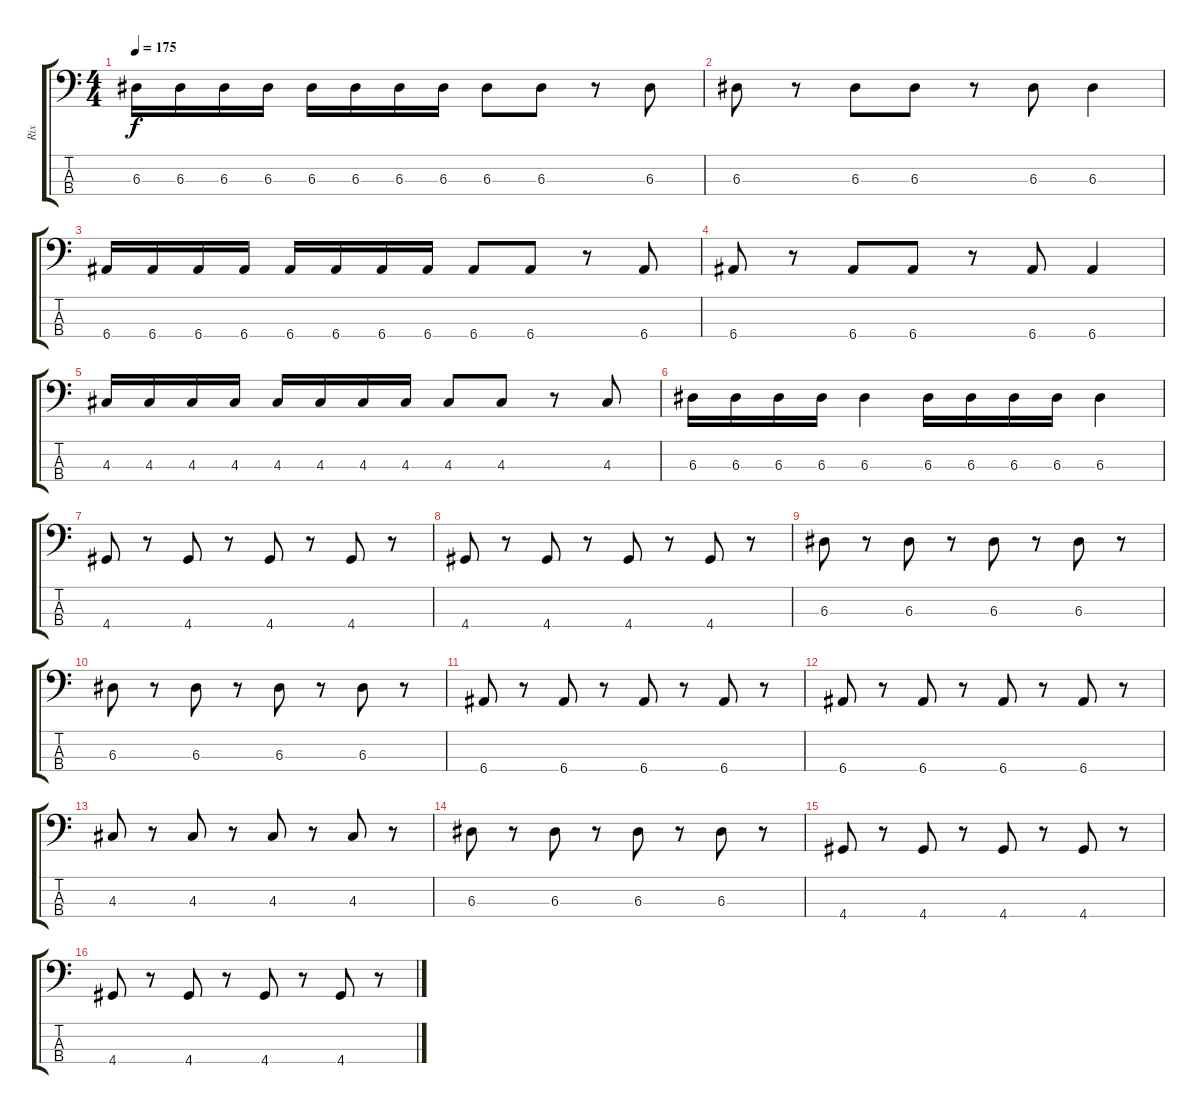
\track ("Rix" "Rix") {instrument electricbasspick}
\staff {score tabs}
\tuning (G2 D2 A1 E1) {hide}
\ts (4 4)
\tempo 175
\clef f4
\ks c
6.3.16{dy f} 6.3.16 6.3.16 6.3.16 6.3.16 6.3.16 6.3.16 6.3.16 6.3.8 6.3.8 r.8 6.3.8 |
6.3.8 r.8 6.3.8 6.3.8 r.8 6.3.8 6.3.4 |
6.4.16 6.4.16 6.4.16 6.4.16 6.4.16 6.4.16 6.4.16 6.4.16 6.4.8 6.4.8 r.8 6.4.8 |
6.4.8 r.8 6.4.8 6.4.8 r.8 6.4.8 6.4.4 |
4.3.16 4.3.16 4.3.16 4.3.16 4.3.16 4.3.16 4.3.16 4.3.16 4.3.8 4.3.8 r.8 4.3.8 |
6.3.16 6.3.16 6.3.16 6.3.16 6.3.4 6.3.16 6.3.16 6.3.16 6.3.16 6.3.4 |
4.4.8 r.8 4.4.8 r.8 4.4.8 r.8 4.4.8 r.8 |
4.4.8 r.8 4.4.8 r.8 4.4.8 r.8 4.4.8 r.8 |
6.3.8 r.8 6.3.8 r.8 6.3.8 r.8 6.3.8 r.8 |
6.3.8 r.8 6.3.8 r.8 6.3.8 r.8 6.3.8 r.8 |
6.4.8 r.8 6.4.8 r.8 6.4.8 r.8 6.4.8 r.8 |
6.4.8 r.8 6.4.8 r.8 6.4.8 r.8 6.4.8 r.8 |
4.3.8 r.8 4.3.8 r.8 4.3.8 r.8 4.3.8 r.8 |
6.3.8 r.8 6.3.8 r.8 6.3.8 r.8 6.3.8 r.8 |
4.4.8 r.8 4.4.8 r.8 4.4.8 r.8 4.4.8 r.8 |
4.4.8 r.8 4.4.8 r.8 4.4.8 r.8 4.4.8 r.8
